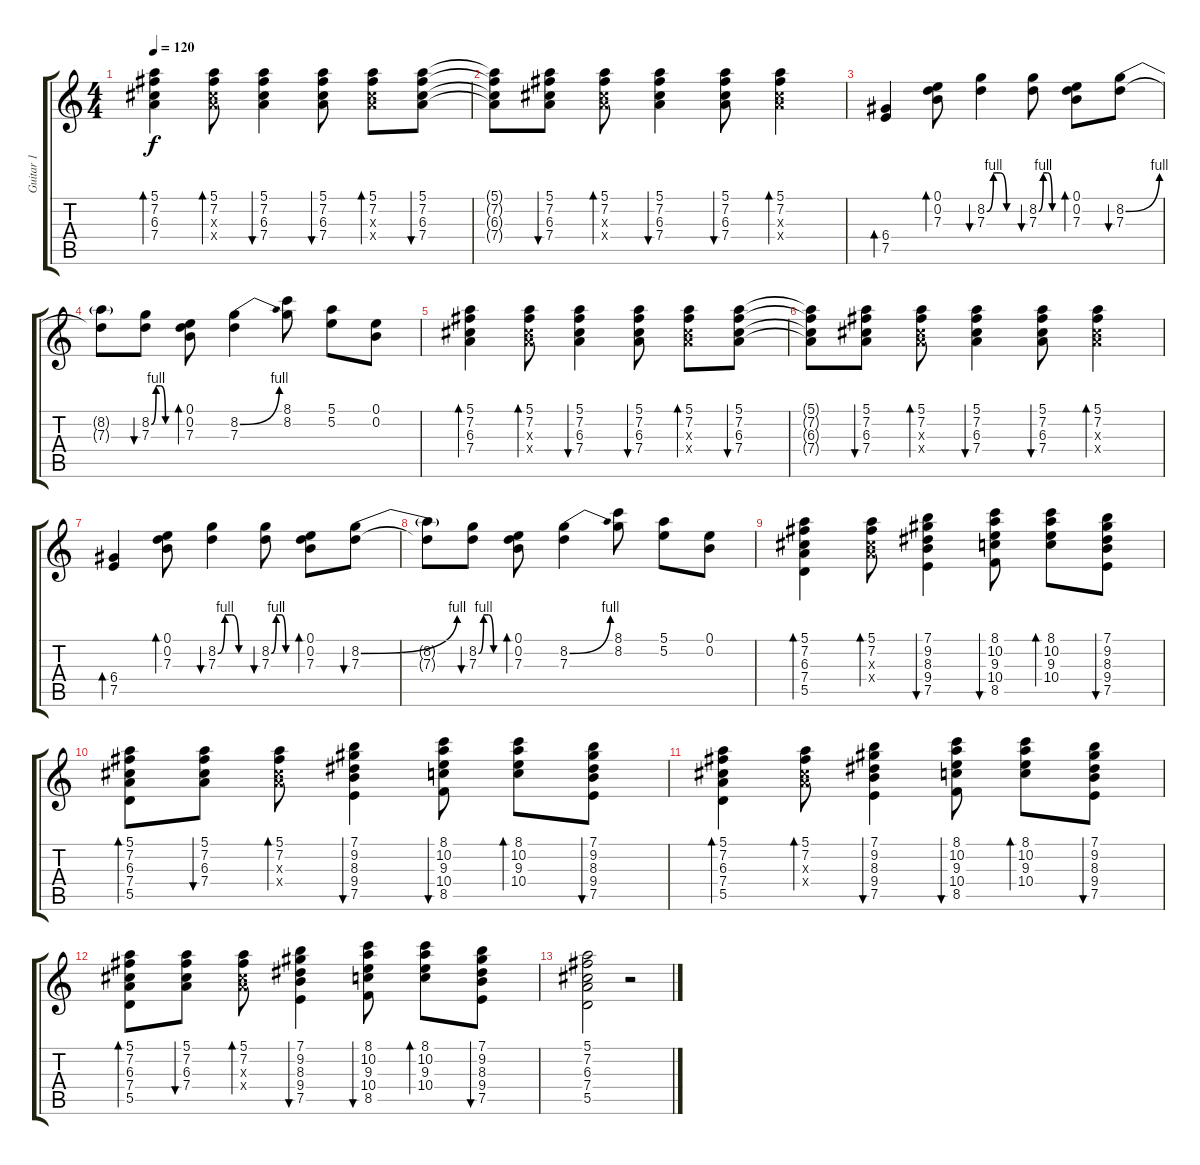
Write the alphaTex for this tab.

\track ("Guitar 1" "Guitar 1") {instrument acousticguitarsteel}
\staff {score tabs}
\tuning (E4 B3 G3 D3 A2 E2) {hide}
\ts (4 4)
\tempo 120
\clef g2
\ks c
(5.1 7.2 6.3 7.4).4{bd 60 dy f} (5.1 7.2 6.3{x} 7.4{x}).8{bd 60} (5.1 7.2 6.3 7.4).4{bu 60} (5.1 7.2 6.3 7.4).8{bu 60} (5.1 7.2 6.3{x} 7.4{x}).8{bd 60} (5.1 7.2 6.3 7.4).8{bu 60} |
(5.1{t} 7.2{t} 6.3{t} 7.4{t}).8 (5.1 7.2 6.3 7.4).8{bu 60} (5.1 7.2 6.3{x} 7.4{x}).8{bd 60} (5.1 7.2 6.3 7.4).4{bu 60} (5.1 7.2 6.3 7.4).8{bu 60} (5.1 7.2 6.3{x} 7.4{x}).4{bd 60} |
(6.4 7.5).4{bd 60} (0.1 0.2 7.3).8{bd 60} (8.2{be (custom 0 0 15 4 30 4 45 0 60 0)} 7.3).4{bu 60} (8.2{be (custom 0 0 15 4 30 4 45 0 60 0)} 7.3).8{bu 60} (0.1 0.2 7.3).8{bd 60} (8.2{be (bend 0 0 60 4)} 7.3).8{bu 60} |
(8.2{t} 7.3{t}).8 (8.2{be (custom 0 0 15 4 30 4 45 0 60 0)} 7.3).8{bu 60} (0.1 0.2 7.3).8{bd 60} (8.2{be (bend 0 0 60 4)} 7.3).4 (8.1 8.2).8 (5.1 5.2).8 (0.1 0.2).8 |
(5.1 7.2 6.3 7.4).4{bd 60} (5.1 7.2 6.3{x} 7.4{x}).8{bd 60} (5.1 7.2 6.3 7.4).4{bu 60} (5.1 7.2 6.3 7.4).8{bu 60} (5.1 7.2 6.3{x} 7.4{x}).8{bd 60} (5.1 7.2 6.3 7.4).8{bu 60} |
(5.1{t} 7.2{t} 6.3{t} 7.4{t}).8 (5.1 7.2 6.3 7.4).8{bu 60} (5.1 7.2 6.3{x} 7.4{x}).8{bd 60} (5.1 7.2 6.3 7.4).4{bu 60} (5.1 7.2 6.3 7.4).8{bu 60} (5.1 7.2 6.3{x} 7.4{x}).4{bd 60} |
(6.4 7.5).4{bd 60} (0.1 0.2 7.3).8{bd 60} (8.2{be (custom 0 0 15 4 30 4 45 0 60 0)} 7.3).4{bu 60} (8.2{be (custom 0 0 15 4 30 4 45 0 60 0)} 7.3).8{bu 60} (0.1 0.2 7.3).8{bd 60} (8.2{be (bend 0 0 60 4)} 7.3).8{bu 60} |
(8.2{t} 7.3{t}).8 (8.2{be (custom 0 0 15 4 30 4 45 0 60 0)} 7.3).8{bu 60} (0.1 0.2 7.3).8{bd 60} (8.2{be (bend 0 0 60 4)} 7.3).4 (8.1 8.2).8 (5.1 5.2).8 (0.1 0.2).8 |
(5.1 7.2 6.3 7.4 5.5).4{bd 60} (5.1 7.2 6.3{x} 7.4{x}).8{bd 60} (7.1 9.2 8.3 9.4 7.5).4{bu 60} (8.1 10.2 9.3 10.4 8.5).8{bu 60} (8.1 10.2 9.3 10.4).8{bd 60} (7.1 9.2 8.3 9.4 7.5).8{bu 60} |
(5.1 7.2 6.3 7.4 5.5).8{bd 60} (5.1 7.2 6.3 7.4).8{bu 60} (5.1 7.2 6.3{x} 7.4{x}).8{bd 60} (7.1 9.2 8.3 9.4 7.5).4{bu 60} (8.1 10.2 9.3 10.4 8.5).8{bu 60} (8.1 10.2 9.3 10.4).8{bd 60} (7.1 9.2 8.3 9.4 7.5).8{bu 60} |
(5.1 7.2 6.3 7.4 5.5).4{bd 60} (5.1 7.2 6.3{x} 7.4{x}).8{bd 60} (7.1 9.2 8.3 9.4 7.5).4{bu 60} (8.1 10.2 9.3 10.4 8.5).8{bu 60} (8.1 10.2 9.3 10.4).8{bd 60} (7.1 9.2 8.3 9.4 7.5).8{bu 60} |
(5.1 7.2 6.3 7.4 5.5).8{bd 60} (5.1 7.2 6.3 7.4).8{bu 60} (5.1 7.2 6.3{x} 7.4{x}).8{bd 60} (7.1 9.2 8.3 9.4 7.5).4{bu 60} (8.1 10.2 9.3 10.4 8.5).8{bu 60} (8.1 10.2 9.3 10.4).8{bd 60} (7.1 9.2 8.3 9.4 7.5).8{bu 60} |
(5.1 7.2 6.3 7.4 5.5).2 r.2
